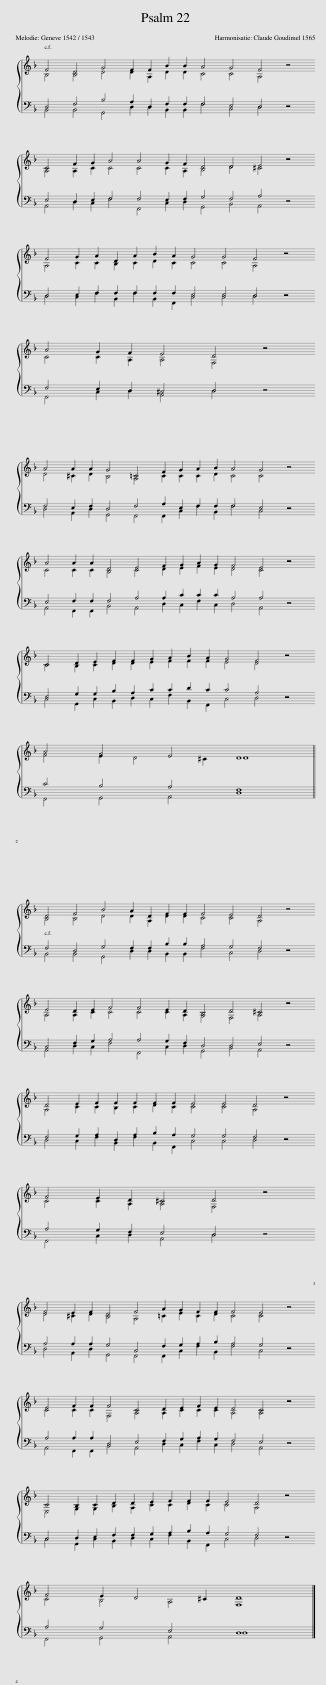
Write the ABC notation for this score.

X:1
%%score { ( 1 2 ) | ( 3 4 ) }
L:1/8
M:18/4
I:linebreak $
K:F
V:1 treble
V:2 treble
V:3 bass
V:4 bass
V:1
 F4 D4 G4 F2 F2 B2 B2 A4 G4 F4 z4 |$ C4 F2 G2 A4 A4 G2 F2 D4 D4 E4 z4 |$ F4 G2 A2 D2 A2 B2 A2 G4 G4 F4 z4 |$ A4 G2 F2 E4 D4 z4 |$ A4 A2 A2 G4 =C4 F2 G2 A2 B2 A4 G4 z4 |$ %5
 A4 A2 A2 D4 E4 F2 G2 A2 G2 F4 E4 z4 |$ C4 D2 E2 F2 F2 G2 A2 B2 A2 G4 F4 z4 |$ A4 G4 E4 D8 ||$ D4 F4 B4 A2 D2 F2 F2 F4 E4 D4 z4 |$ E4 D2 E2 F4 F4 E2 D2 B,4 D4 ^C4 z4 |$ %10
 D4 E2 F2 F2 F2 F2 F2 E4 E4 D4 z4 |$ F4 E2 D2 ^C4 D4 z4 |$ F4 E2 F2 D4 F4 A2 G2 F2 F2 F4 E4 z4 |$ E4 F2 F2 F4 C4 D2 E2 F2 E2 D4 C4 z4 |$ C4 B,2 C2 D2 D2 E2 F2 F2 F2 E4 D4 z4 |$ %15
 F4 E2 D4 ^C2 D8 |] %16
V:2
 B,4 B,4 D4 D2 A,2 D2 D2 C4 C4 A,4 x4 |$ A,4 A,2 C2 C4 C4 C2 A,2 B,4 D4 ^C4 x4 |$ A,4 C2 C2 B,2 C2 D2 C2 C4 C4 A,4 x4 |$ C4 C2 A,2 A,4 F,4 x4 |$ D4 ^C2 D2 B,4 A,4 =C2 C2 C2 D2 C4 C4 x4 |$ %5
 C4 C2 C2 B,4 C4 D2 E2 F2 E2 D4 C4 x4 |$ C4 B,2 C2 D2 D2 E2 F2 F2 F2 E4 D4 x4 |$ F4 E2 D4 ^C2 D8 ||$ B,4 B,4 D4 D2 A,2 D2 D2 C4 C4 A,4 x4 |$ A,4 A,2 C2 C4 C4 C2 A,2 G,4 F,4 A,4 x4 |$ %10
 A,4 C2 C2 B,2 C2 D2 C2 C4 C4 A,4 x4 |$ C4 C2 A,2 A,4 F,4 x4 |$ D4 ^C2 D2 B,4 A,4 =C2 E2 C2 D2 C4 C4 x4 |$ C4 C2 C2 F,4 A,4 A,2 C2 C2 C2 A,4 A,4 x4 |$ E,4 G,2 G,2 B,2 A,2 C2 C2 D2 C2 C4 A,4 x4 |$ %15
 C4 B,4 A,4 F,8 |] %16
V:3
 D,4 F,4 B,4 A,2 D,2 F,2 F,2 F,4 E,4 D,4 z4 |$ E,4 D,2 E,2 F,4 F,4 E,2 F,2 G,4 F,4 A,4 z4 |$ D,4 E,2 F,2 F,2 F,2 F,2 F,2 E,4 E,4 D,4 z4 |$ F,4 E,2 D,2 ^C,4 D,4 z4 |$ F,4 E,2 F,2 D,4 F,4 A,2 E,2 F,2 F,2 F,4 E,4 z4 |$ %5
 E,4 F,2 F,2 F,4 A,4 A,2 C2 C2 C2 A,4 A,4 z4 |$ E,4 G,2 G,2 B,2 A,2 C2 C2 D2 C2 C4 A,4 z4 |$ C4 B,4 A,4 F,8 ||$ F,4 D,4 G,4 F,2 F,2 B,2 B,2 A,4 G,4 F,4 z4 |$ C,4 F,2 G,2 A,4 A,4 G,2 F,2 D,4 D,4 E,4 z4 |$ %10
 F,4 G,2 A,2 D,2 A,2 B,2 A,2 G,4 G,4 F,4 z4 |$ A,4 G,2 F,2 E,4 D,4 z4 |$ A,4 A,2 A,2 G,4 C,4 F,2 G,2 A,2 B,2 A,4 G,4 z4 |$ A,4 A,2 A,2 D,4 E,4 F,2 G,2 A,2 G,2 F,4 E,4 z4 |$ C,4 D,2 E,2 F,2 F,2 G,2 A,2 B,2 A,2 G,4 F,4 z4 |$ %15
 A,4 G,4 E,4 D,8 |] %16
V:4
 B,,4 B,,4 G,,4 D,2 D,2 B,,2 B,,2 F,4 C,4 D,4 x4 |$ A,,4 D,2 C,2 F,4 F,,4 C,2 D,2 G,,4 B,,4 A,,4 x4 |$ D,4 C,2 F,2 B,,2 F,2 B,,2 F,,2 C,4 C,4 D,4 x4 |$ F,,4 C,2 D,2 A,,4 D,4 x4 |$ D,4 A,,2 D,2 G,,4 F,,4 F,,2 C,2 F,2 B,,2 F,4 C,4 x4 |$ %5
 A,,4 F,,2 F,,2 B,,4 A,,4 D,2 C,2 F,2 C,2 D,4 A,,4 x4 |$ C,4 G,,2 C,2 B,,2 D,2 C,2 F,2 B,,2 F,,2 C,4 D,4 x4 |$ F,,4 G,,4 A,,4 D,8 ||$ B,,4 B,,4 G,,4 D,2 D,2 B,,2 B,,2 F,4 C,4 D,4 x4 |$ A,,4 D,2 C,2 F,4 F,,4 C,2 D,2 G,,4 B,,4 A,,4 x4 |$ %10
 D,4 C,2 F,2 B,,2 F,2 B,,2 F,,2 C,4 C,4 D,4 x4 |$ F,,4 C,2 D,2 A,,4 D,4 x4 |$ D,4 A,,2 D,2 G,,4 F,,4 F,,2 C,2 F,2 B,,2 F,4 C,4 x4 |$ A,,4 F,,2 F,,2 B,,4 A,,4 D,2 C,2 F,2 C,2 D,4 A,,4 x4 |$ C,4 G,,2 C,2 B,,2 D,2 C,2 F,2 B,,2 F,,2 C,4 D,4 x4 |$ %15
 F,,4 G,,4 A,,4 D,8 |] %16
